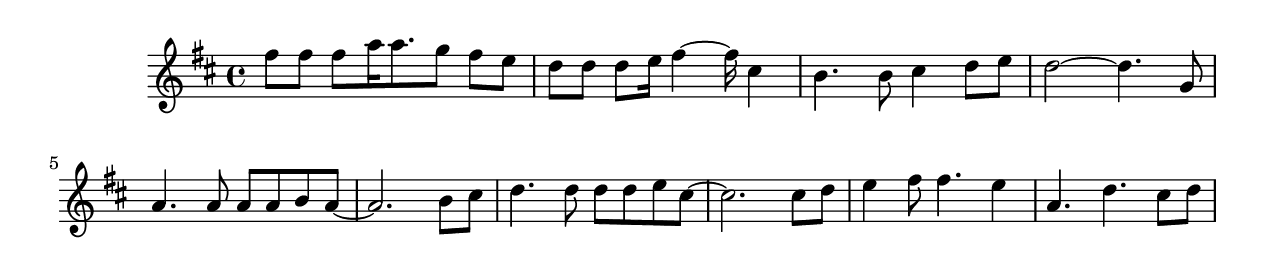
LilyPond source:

#(set-default-paper-size "letter")

<<

\new ChordNames {
    \set majorSevenSymbol = \markup { maj7 } 
    \set additionalPitchPrefix = #"add"
    \chordmode {
        s16*160
    }
}

\new Staff { 
    {
        \clef treble
        \key d \major
        \time 4/4
        
        fis''8 fis''8 fis''8 a''16 a''8. g''8 fis''8 e''8 | d''8 d''8 d''8 e''16 fis''4~ fis''16 cis''4 | b'4. b'8 cis''4 d''8 e''8 | d''2~ d''4. g'8 | a'4. a'8 a'8 a'8 b'8 a'8~ | a'2. b'8 cis''8 | d''4. d''8 d''8 d''8 e''8 cis''8~ | cis''2. cis''8 d''8 | e''4 fis''8 fis''4. e''4 | a'4. d''4. cis''8 d''8
    }
}

>>

\version "2.18.2"